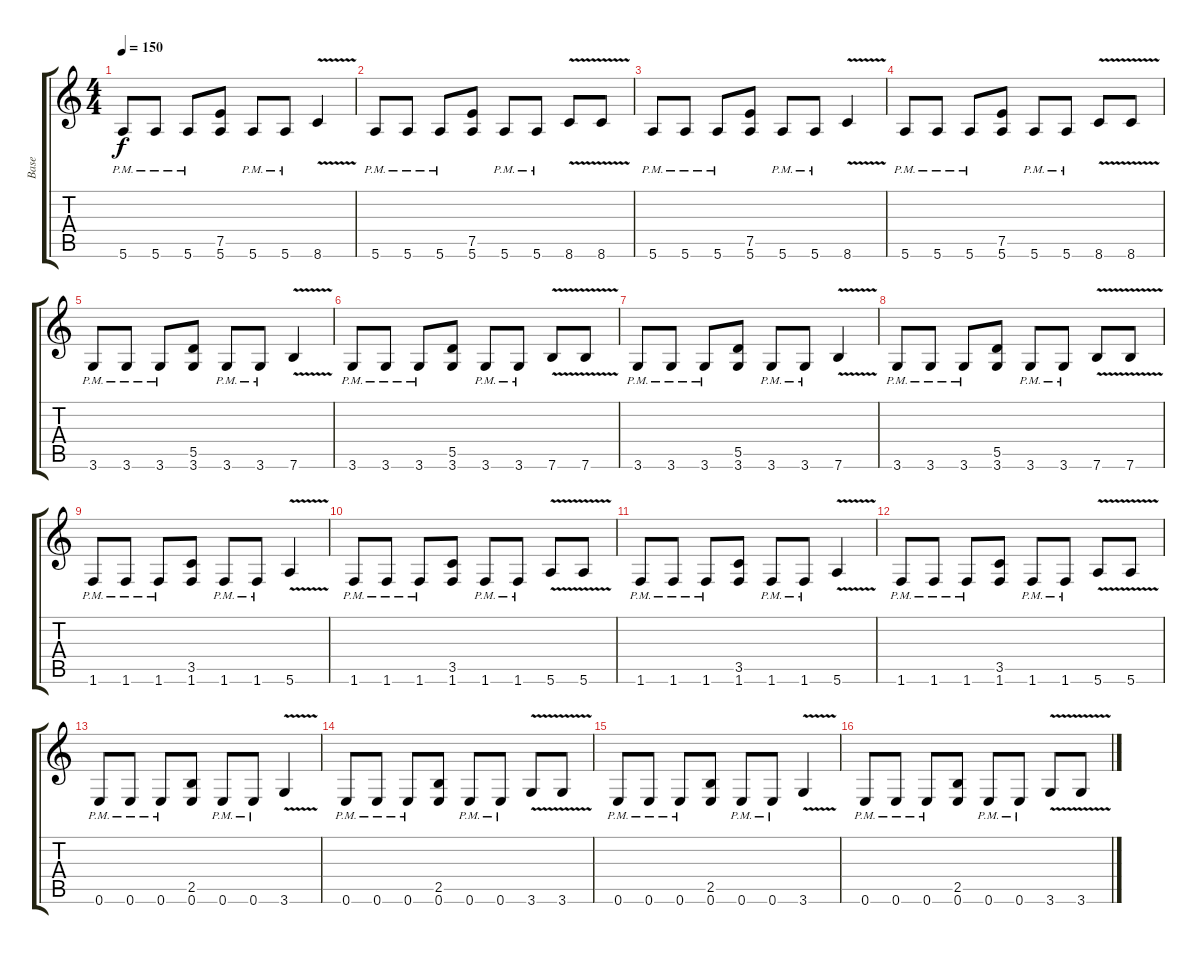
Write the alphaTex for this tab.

\track ("Base" "Base") {instrument electricguitarmuted}
\staff {score tabs}
\tuning (E4 B3 G3 D3 A2 E2) {hide}
\ts (4 4)
\tempo 150
\clef g2
\ks c
5.6{pm}.8{dy f} 5.6{pm}.8 5.6{pm}.8 (7.5 5.6).8 5.6{pm}.8 5.6{pm}.8 8.6{v}.4 |
5.6{pm}.8 5.6{pm}.8 5.6{pm}.8 (7.5 5.6).8 5.6{pm}.8 5.6{pm}.8 8.6{v}.8 8.6{v}.8 |
5.6{pm}.8 5.6{pm}.8 5.6{pm}.8 (7.5 5.6).8 5.6{pm}.8 5.6{pm}.8 8.6{v}.4 |
5.6{pm}.8 5.6{pm}.8 5.6{pm}.8 (7.5 5.6).8 5.6{pm}.8 5.6{pm}.8 8.6{v}.8 8.6{v}.8 |
3.6{pm}.8 3.6{pm}.8 3.6{pm}.8 (5.5 3.6).8 3.6{pm}.8 3.6{pm}.8 7.6{v}.4 |
3.6{pm}.8 3.6{pm}.8 3.6{pm}.8 (5.5 3.6).8 3.6{pm}.8 3.6{pm}.8 7.6{v}.8 7.6{v}.8 |
3.6{pm}.8 3.6{pm}.8 3.6{pm}.8 (5.5 3.6).8 3.6{pm}.8 3.6{pm}.8 7.6{v}.4 |
3.6{pm}.8 3.6{pm}.8 3.6{pm}.8 (5.5 3.6).8 3.6{pm}.8 3.6{pm}.8 7.6{v}.8 7.6{v}.8 |
1.6{pm}.8 1.6{pm}.8 1.6{pm}.8 (3.5 1.6).8 1.6{pm}.8 1.6{pm}.8 5.6{v}.4 |
1.6{pm}.8 1.6{pm}.8 1.6{pm}.8 (3.5 1.6).8 1.6{pm}.8 1.6{pm}.8 5.6{v}.8 5.6{v}.8 |
1.6{pm}.8 1.6{pm}.8 1.6{pm}.8 (3.5 1.6).8 1.6{pm}.8 1.6{pm}.8 5.6{v}.4 |
1.6{pm}.8 1.6{pm}.8 1.6{pm}.8 (3.5 1.6).8 1.6{pm}.8 1.6{pm}.8 5.6{v}.8 5.6{v}.8 |
0.6{pm}.8 0.6{pm}.8 0.6{pm}.8 (2.5 0.6).8 0.6{pm}.8 0.6{pm}.8 3.6{v}.4 |
0.6{pm}.8 0.6{pm}.8 0.6{pm}.8 (2.5 0.6).8 0.6{pm}.8 0.6{pm}.8 3.6{v}.8 3.6{v}.8 |
0.6{pm}.8 0.6{pm}.8 0.6{pm}.8 (2.5 0.6).8 0.6{pm}.8 0.6{pm}.8 3.6{v}.4 |
0.6{pm}.8 0.6{pm}.8 0.6{pm}.8 (2.5 0.6).8 0.6{pm}.8 0.6{pm}.8 3.6{v}.8 3.6{v}.8
